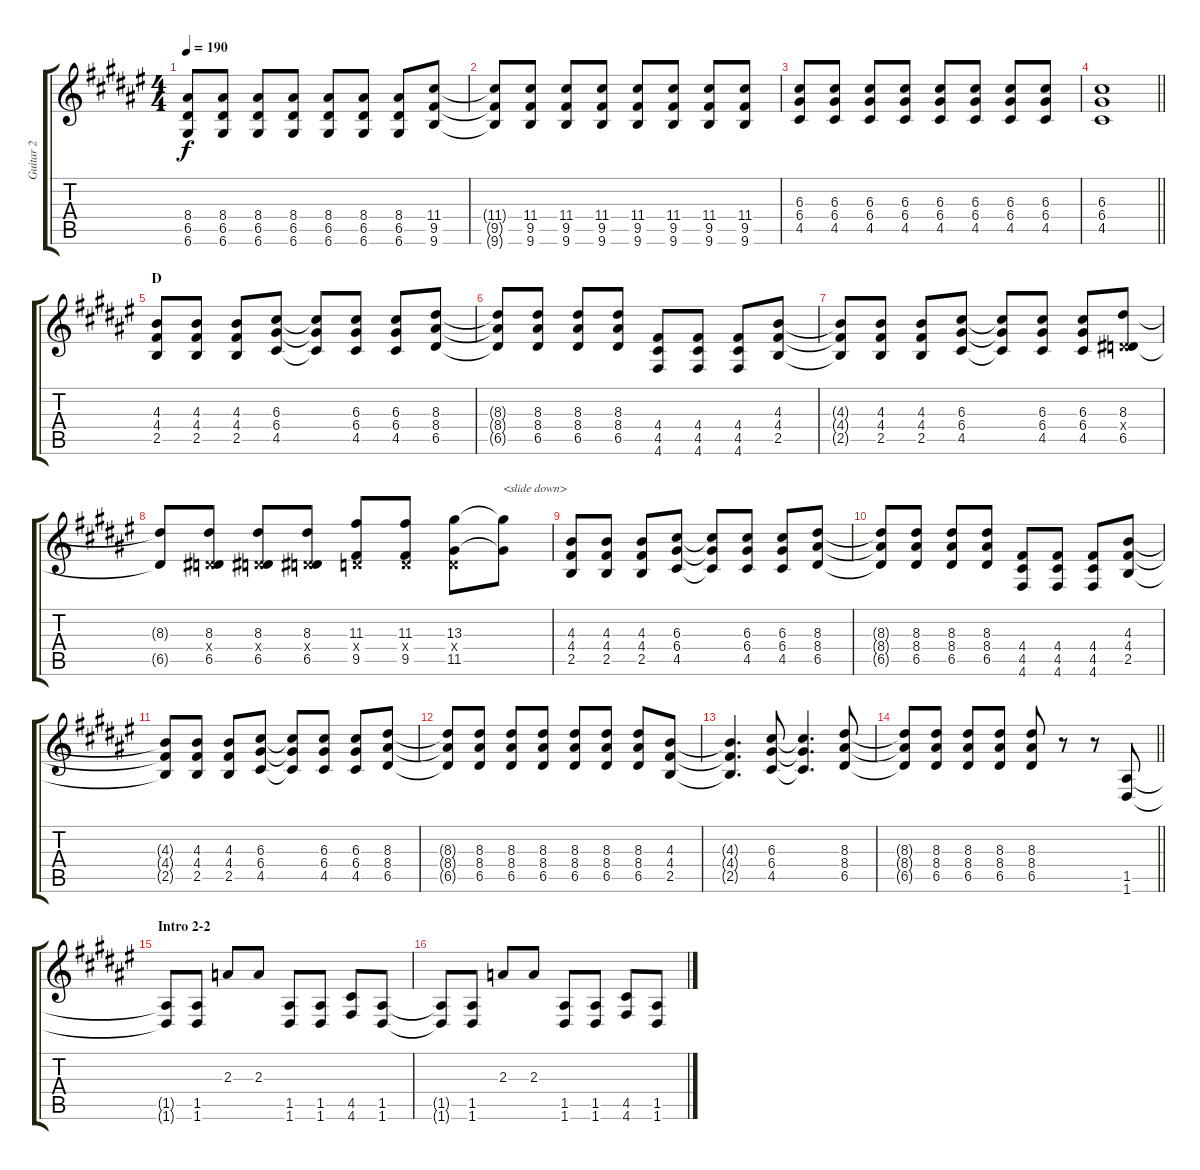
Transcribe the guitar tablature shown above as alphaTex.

\track ("Guitar 2" "Guitar 2") {instrument overdrivenguitar}
\staff {score tabs}
\tuning (E4 B3 G3 D3 A2 D2) {hide}
\ts (4 4)
\tempo 190
\clef g2
\ks f#
(8.4 6.5 6.6).8{dy f} (8.4 6.5 6.6).8 (8.4 6.5 6.6).8 (8.4 6.5 6.6).8 (8.4 6.5 6.6).8 (8.4 6.5 6.6).8 (8.4 6.5 6.6).8 (11.4 9.5 9.6).8 |
(11.4{t} 9.5{t} 9.6{t}).8 (11.4 9.5 9.6).8 (11.4 9.5 9.6).8 (11.4 9.5 9.6).8 (11.4 9.5 9.6).8 (11.4 9.5 9.6).8 (11.4 9.5 9.6).8 (11.4 9.5 9.6).8 |
(6.3 6.4 4.5).8 (6.3 6.4 4.5).8 (6.3 6.4 4.5).8 (6.3 6.4 4.5).8 (6.3 6.4 4.5).8 (6.3 6.4 4.5).8 (6.3 6.4 4.5).8 (6.3 6.4 4.5).8 |
\barLineRight lightlight
(6.3 6.4 4.5).1 |
\section ("" "D")
(4.3 4.4 2.5).8 (4.3 4.4 2.5).8 (4.3 4.4 2.5).8 (6.3 6.4 4.5).8 (6.3{t} 6.4{t} 4.5{t}).8 (6.3 6.4 4.5).8 (6.3 6.4 4.5).8 (8.3 8.4 6.5).8 |
(8.3{t} 8.4{t} 6.5{t}).8 (8.3 8.4 6.5).8 (8.3 8.4 6.5).8 (8.3 8.4 6.5).8 (4.4 4.5 4.6).8 (4.4 4.5 4.6).8 (4.4 4.5 4.6).8 (4.3 4.4 2.5).8 |
(4.3{t} 4.4{t} 2.5{t}).8 (4.3 4.4 2.5).8 (4.3 4.4 2.5).8 (6.3 6.4 4.5).8 (6.3{t} 6.4{t} 4.5{t}).8 (6.3 6.4 4.5).8 (6.3 6.4 4.5).8 (8.3 0.4{x} 6.5).8 |
(8.3{t} 6.5{t}).8 (8.3 0.4{x} 6.5).8 (8.3 0.4{x} 6.5).8 (8.3 0.4{x} 6.5).8 (11.3 0.4{x} 9.5).8 (11.3 0.4{x} 9.5).8 (13.3 0.4{x} 11.5).8 (13.3{t} 11.5{t}).8{txt "<slide down>"} |
(4.3 4.4 2.5).8 (4.3 4.4 2.5).8 (4.3 4.4 2.5).8 (6.3 6.4 4.5).8 (6.3{t} 6.4{t} 4.5{t}).8 (6.3 6.4 4.5).8 (6.3 6.4 4.5).8 (8.3 8.4 6.5).8 |
(8.3{t} 8.4{t} 6.5{t}).8 (8.3 8.4 6.5).8 (8.3 8.4 6.5).8 (8.3 8.4 6.5).8 (4.4 4.5 4.6).8 (4.4 4.5 4.6).8 (4.4 4.5 4.6).8 (4.3 4.4 2.5).8 |
(4.3{t} 4.4{t} 2.5{t}).8 (4.3 4.4 2.5).8 (4.3 4.4 2.5).8 (6.3 6.4 4.5).8 (6.3{t} 6.4{t} 4.5{t}).8 (6.3 6.4 4.5).8 (6.3 6.4 4.5).8 (8.3 8.4 6.5).8 |
(8.3{t} 8.4{t} 6.5{t}).8 (8.3 8.4 6.5).8 (8.3 8.4 6.5).8 (8.3 8.4 6.5).8 (8.3 8.4 6.5).8 (8.3 8.4 6.5).8 (8.3 8.4 6.5).8 (4.3 4.4 2.5).8 |
(4.3{t} 4.4{t} 2.5{t}).4{d} (6.3 6.4 4.5).8 (6.3{t} 6.4{t} 4.5{t}).4{d} (8.3 8.4 6.5).8 |
\barLineRight lightlight
(8.3{t} 8.4{t} 6.5{t}).8 (8.3 8.4 6.5).8 (8.3 8.4 6.5).8 (8.3 8.4 6.5).8 (8.3 8.4 6.5).8 r.8 r.8 (1.5 1.6).8 |
\section ("" "Intro 2-2")
(1.5{t} 1.6{t}).8 (1.5 1.6).8 2.3.8 2.3.8 (1.5 1.6).8 (1.5 1.6).8 (4.5 4.6).8 (1.5 1.6).8 |
(1.5{t} 1.6{t}).8 (1.5 1.6).8 2.3.8 2.3.8 (1.5 1.6).8 (1.5 1.6).8 (4.5 4.6).8 (1.5 1.6).8
